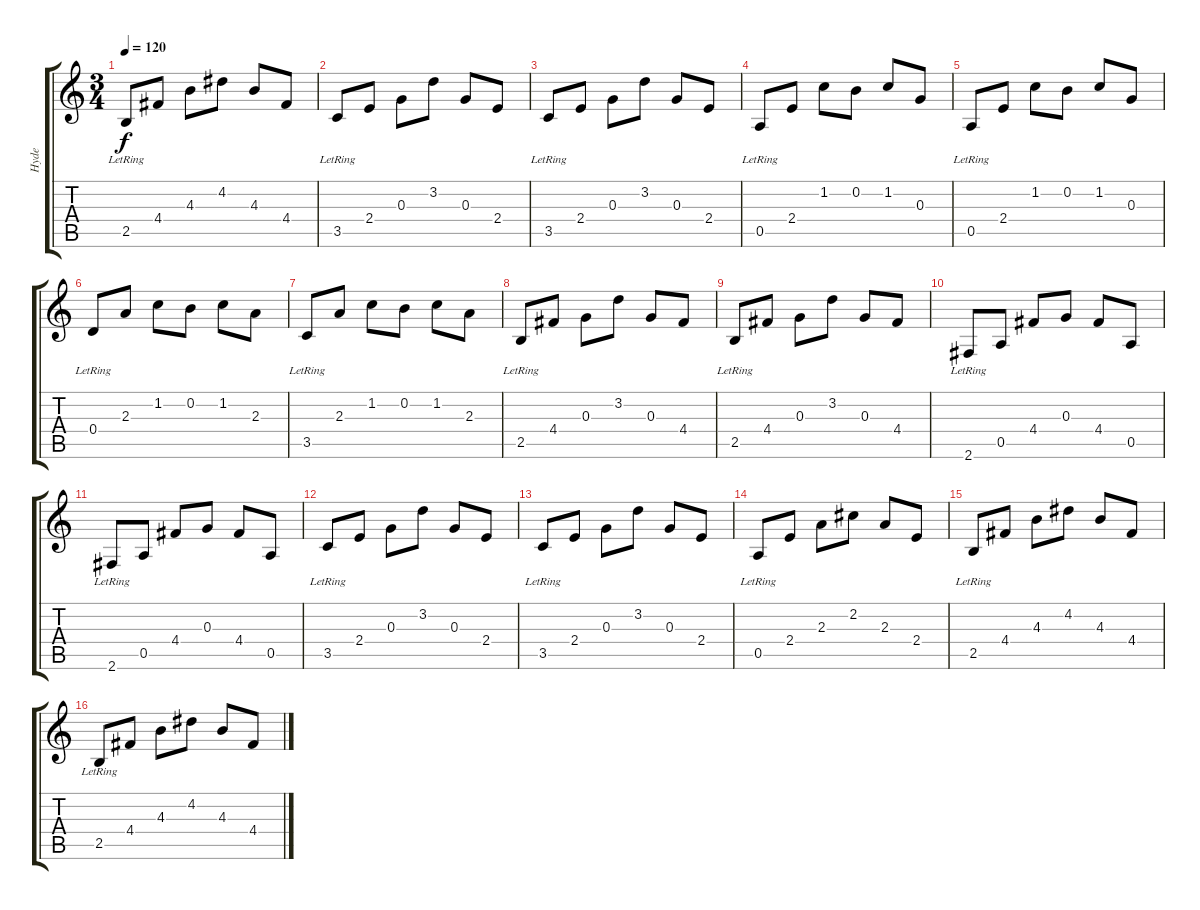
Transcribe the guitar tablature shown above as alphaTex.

\track ("Hyde" "Hyde") {instrument acousticguitarnylon}
\staff {score tabs}
\tuning (E4 B3 G3 D3 A2 E2) {hide}
\ts (3 4)
\tempo 120
\clef g2
\ks c
2.5{lr}.8{dy f} 4.4.8 4.3.8 4.2.8 4.3.8 4.4.8 |
3.5{lr}.8 2.4.8 0.3.8 3.2.8 0.3.8 2.4.8 |
3.5{lr}.8 2.4.8 0.3.8 3.2.8 0.3.8 2.4.8 |
0.5{lr}.8 2.4.8 1.2.8 0.2.8 1.2.8 0.3.8 |
0.5{lr}.8 2.4.8 1.2.8 0.2.8 1.2.8 0.3.8 |
0.4{lr}.8 2.3.8 1.2.8 0.2.8 1.2.8 2.3.8 |
3.5{lr}.8 2.3.8 1.2.8 0.2.8 1.2.8 2.3.8 |
2.5{lr}.8 4.4.8 0.3.8 3.2.8 0.3.8 4.4.8 |
2.5{lr}.8 4.4.8 0.3.8 3.2.8 0.3.8 4.4.8 |
2.6{lr}.8 0.5.8 4.4.8 0.3.8 4.4.8 0.5.8 |
2.6{lr}.8 0.5.8 4.4.8 0.3.8 4.4.8 0.5.8 |
3.5{lr}.8 2.4.8 0.3.8 3.2.8 0.3.8 2.4.8 |
3.5{lr}.8 2.4.8 0.3.8 3.2.8 0.3.8 2.4.8 |
0.5{lr}.8 2.4.8 2.3.8 2.2.8 2.3.8 2.4.8 |
2.5{lr}.8 4.4.8 4.3.8 4.2.8 4.3.8 4.4.8 |
2.5{lr}.8 4.4.8 4.3.8 4.2.8 4.3.8 4.4.8
